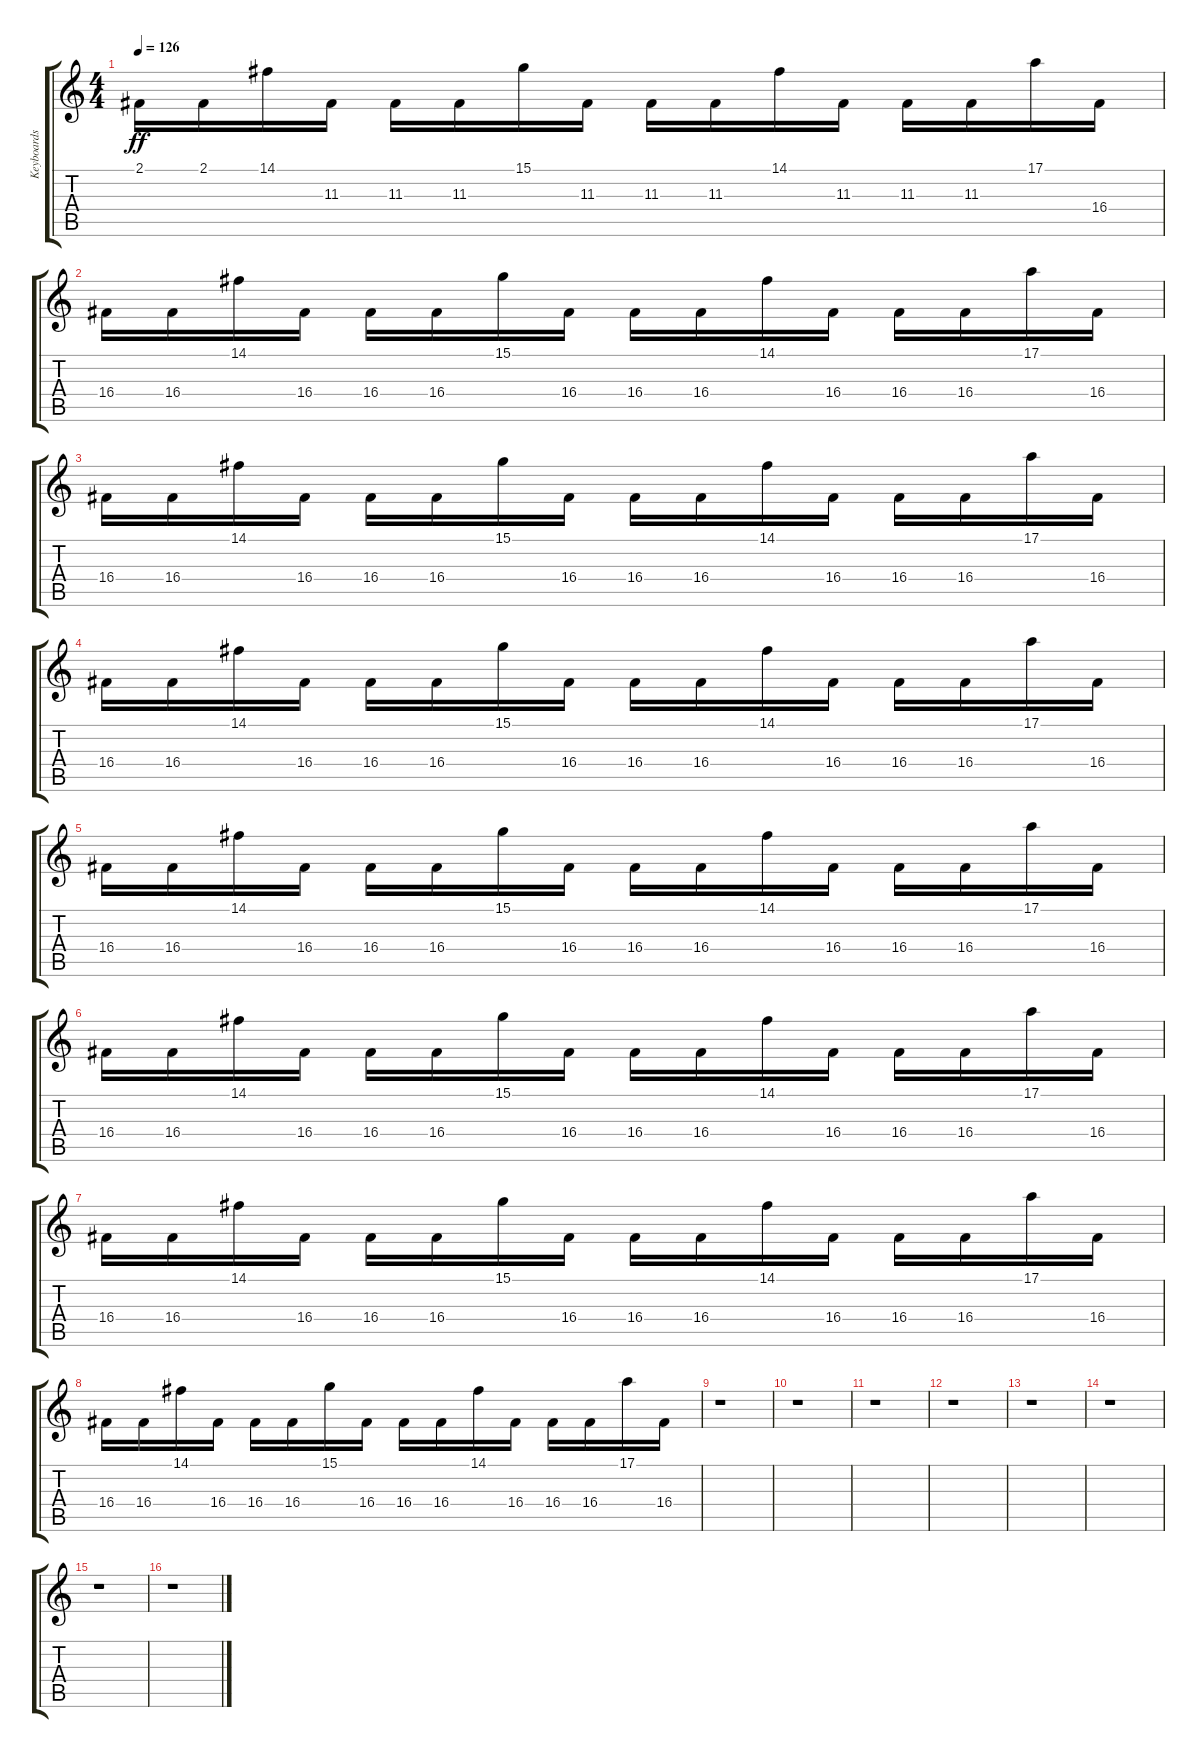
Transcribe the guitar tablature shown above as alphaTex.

\track ("Keyboards" "Keyboards") {instrument drawbarorgan}
\staff {score tabs}
\tuning (E4 B3 G3 D3 A2 E2) {hide}
\ts (4 4)
\tempo 126
\clef g2
\ks c
2.1.16{dy ff} 2.1.16 14.1.16 11.3.16 11.3.16 11.3.16 15.1.16 11.3.16 11.3.16 11.3.16 14.1.16 11.3.16 11.3.16 11.3.16 17.1.16 16.4.16 |
16.4.16 16.4.16 14.1.16 16.4.16 16.4.16 16.4.16 15.1.16 16.4.16 16.4.16 16.4.16 14.1.16 16.4.16 16.4.16 16.4.16 17.1.16 16.4.16 |
16.4.16 16.4.16 14.1.16 16.4.16 16.4.16 16.4.16 15.1.16 16.4.16 16.4.16 16.4.16 14.1.16 16.4.16 16.4.16 16.4.16 17.1.16 16.4.16 |
16.4.16 16.4.16 14.1.16 16.4.16 16.4.16 16.4.16 15.1.16 16.4.16 16.4.16 16.4.16 14.1.16 16.4.16 16.4.16 16.4.16 17.1.16 16.4.16 |
16.4.16 16.4.16 14.1.16 16.4.16 16.4.16 16.4.16 15.1.16 16.4.16 16.4.16 16.4.16 14.1.16 16.4.16 16.4.16 16.4.16 17.1.16 16.4.16 |
16.4.16 16.4.16 14.1.16 16.4.16 16.4.16 16.4.16 15.1.16 16.4.16 16.4.16 16.4.16 14.1.16 16.4.16 16.4.16 16.4.16 17.1.16 16.4.16 |
16.4.16 16.4.16 14.1.16 16.4.16 16.4.16 16.4.16 15.1.16 16.4.16 16.4.16 16.4.16 14.1.16 16.4.16 16.4.16 16.4.16 17.1.16 16.4.16 |
16.4.16 16.4.16 14.1.16 16.4.16 16.4.16 16.4.16 15.1.16 16.4.16 16.4.16 16.4.16 14.1.16 16.4.16 16.4.16 16.4.16 17.1.16 16.4.16 |
r.1 |
r.1 |
r.1 |
r.1 |
r.1 |
r.1 |
r.1 |
r.1
